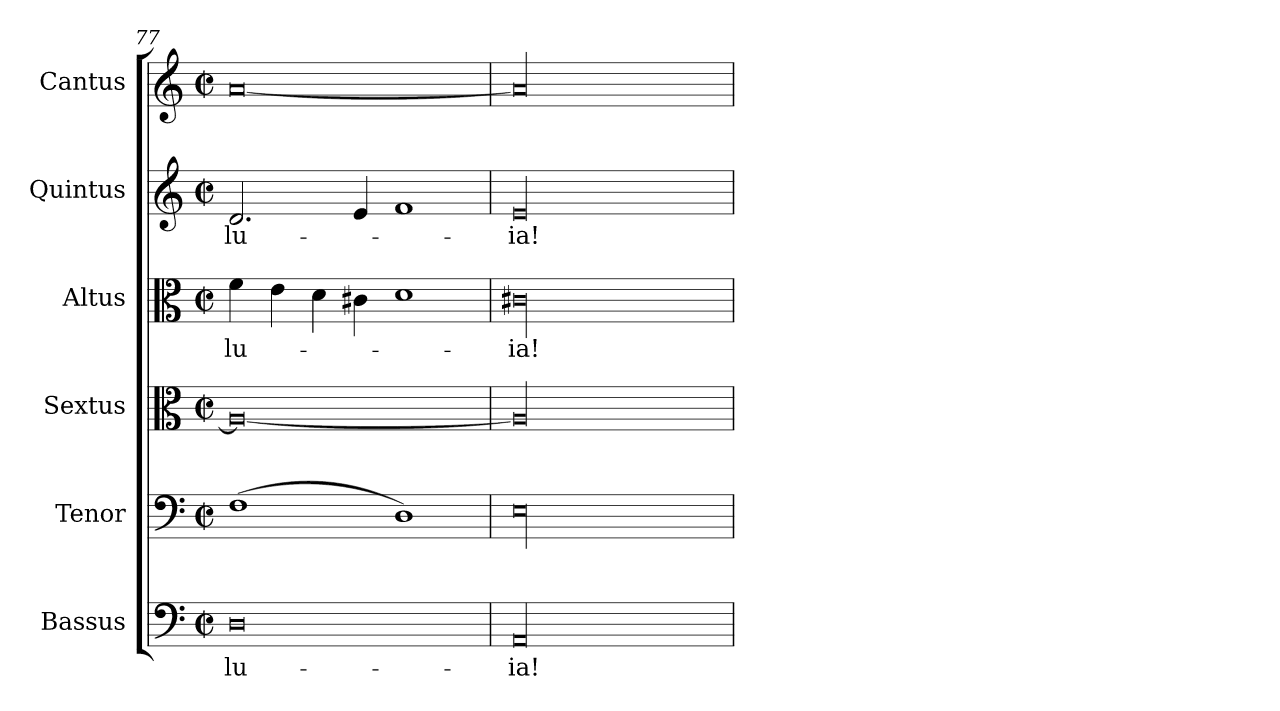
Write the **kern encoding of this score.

**kern	**text	**kern	**kern	**kern	**text	**kern	**text	**kern
*part6	*part6	*part5	*part4	*part3	*part3	*part2	*part2	*part1
*staff6	*staff6	*staff5	*staff4	*staff3	*staff3	*staff2	*staff2	*staff1
*I"Bassus	*	*I"Tenor	*I"Sextus	*I"Altus	*	*I"Quintus	*	*I"Cantus
*I'Bassus	*	*I'Tenor	*I'Sextus	*I'Altus	*	*I'Quintus	*	*I'Cantus
*clefF4	*	*clefF4	*clefC3	*clefC3	*	*clefG2	*	*clefG2
*M2/2	*	*M2/2	*M2/2	*M2/2	*	*M2/2	*	*M2/2
*met(c|)	*	*met(c|)	*met(c|)	*met(c|)	*	*met(c|)	*	*met(c|)
=77	=77	=77	=77	=77	=77	=77	=77	=77
!	!LO:LY:b:rj	!	!	!	!LO:LY:b:cj	!	!LO:LY:b:cj	!
0D	-lu-	(>1F	0A_<	4f\	-lu-	2.d/	-lu-	[<0a
.	.	.	.	4e\	.	.	.	.
.	.	.	.	4d\	.	.	.	.
.	.	.	.	4c#X\	.	4e/	.	.
.	.	1D)	.	1d	.	1f	.	.
=78	=78	=78	=78	=78	=78	=78	=78	=78
!	!LO:LY:b:cj	!	!	!	!LO:LY:b:cj	!	!LO:LY:b:cj	!
00AA/	-ia!	00E\	00A/]	00c#X\	-ia!	00e/	-ia!	00a/]
=	=!	=	=	=	=!	=	=!	=!
*-	*-	*-	*-	*-	*-	*-	*-	*-
